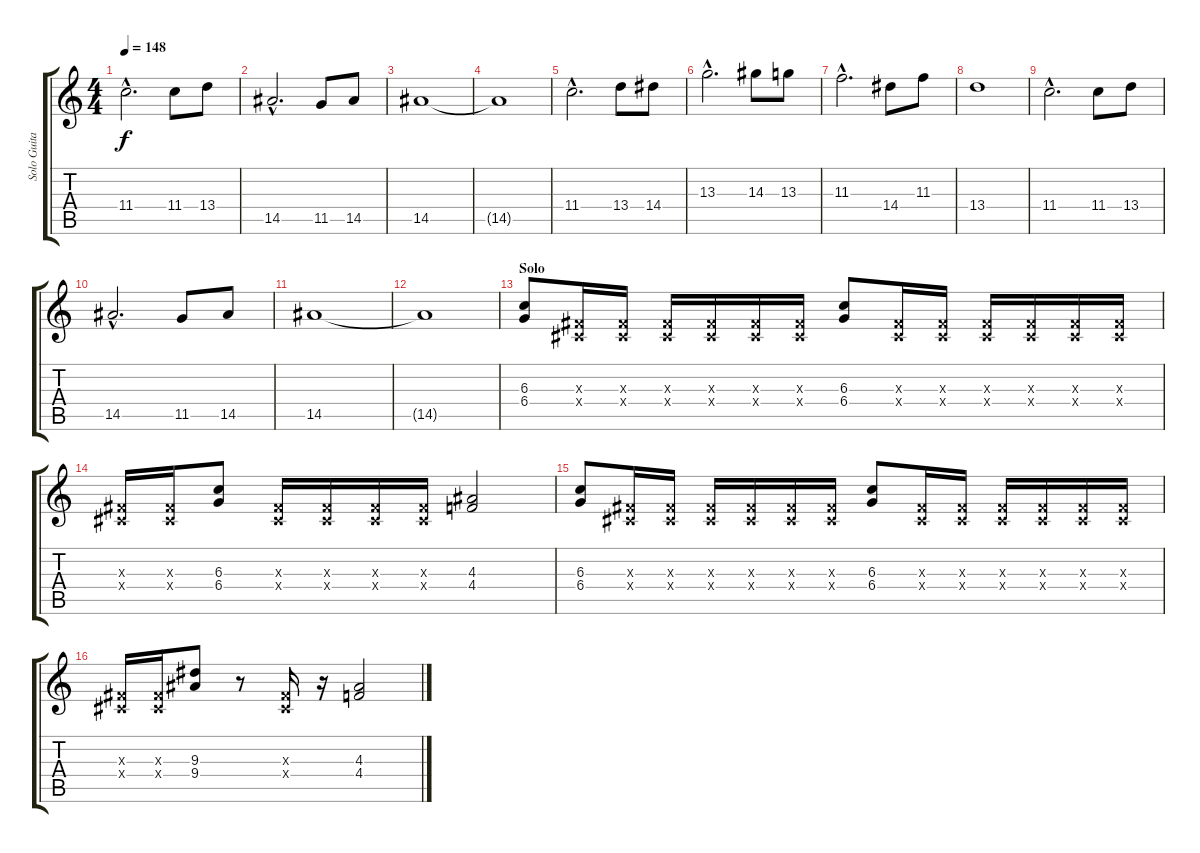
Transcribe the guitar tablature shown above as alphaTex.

\track ("Solo Guitar 1" "Solo Guita") {instrument distortionguitar}
\staff {score tabs}
\tuning (Eb4 Bb3 Gb3 Db3 Ab2 Eb2) {hide}
\ts (4 4)
\tempo 148
\clef g2
\ks c
11.4{hac}.2{d dy f} 11.4.8 13.4.8 |
14.5{hac}.2{d} 11.5.8 14.5.8 |
14.5.1 |
14.5{t}.1 |
11.4{hac}.2{d} 13.4.8 14.4.8 |
13.3{hac}.2{d} 14.3.8 13.3.8 |
11.3{hac}.2{d} 14.4.8 11.3.8 |
13.4.1 |
11.4{hac}.2{d} 11.4.8 13.4.8 |
14.5{hac}.2{d} 11.5.8 14.5.8 |
14.5.1 |
14.5{t}.1 |
\section ("" "Solo")
(6.3 6.4).8 (0.3{x} 0.4{x}).16 (0.3{x} 0.4{x}).16 (0.3{x} 0.4{x}).16 (0.3{x} 0.4{x}).16 (0.3{x} 0.4{x}).16 (0.3{x} 0.4{x}).16 (6.3 6.4).8 (0.3{x} 0.4{x}).16 (0.3{x} 0.4{x}).16 (0.3{x} 0.4{x}).16 (0.3{x} 0.4{x}).16 (0.3{x} 0.4{x}).16 (0.3{x} 0.4{x}).16 |
(0.3{x} 0.4{x}).16 (0.3{x} 0.4{x}).16 (6.3 6.4).8 (0.3{x} 0.4{x}).16 (0.3{x} 0.4{x}).16 (0.3{x} 0.4{x}).16 (0.3{x} 0.4{x}).16 (4.3 4.4).2 |
(6.3 6.4).8 (0.3{x} 0.4{x}).16 (0.3{x} 0.4{x}).16 (0.3{x} 0.4{x}).16 (0.3{x} 0.4{x}).16 (0.3{x} 0.4{x}).16 (0.3{x} 0.4{x}).16 (6.3 6.4).8 (0.3{x} 0.4{x}).16 (0.3{x} 0.4{x}).16 (0.3{x} 0.4{x}).16 (0.3{x} 0.4{x}).16 (0.3{x} 0.4{x}).16 (0.3{x} 0.4{x}).16 |
(0.3{x} 0.4{x}).16 (0.3{x} 0.4{x}).16 (9.3 9.4).8 r.8 (0.3{x} 0.4{x}).16 r.16 (4.3 4.4).2
